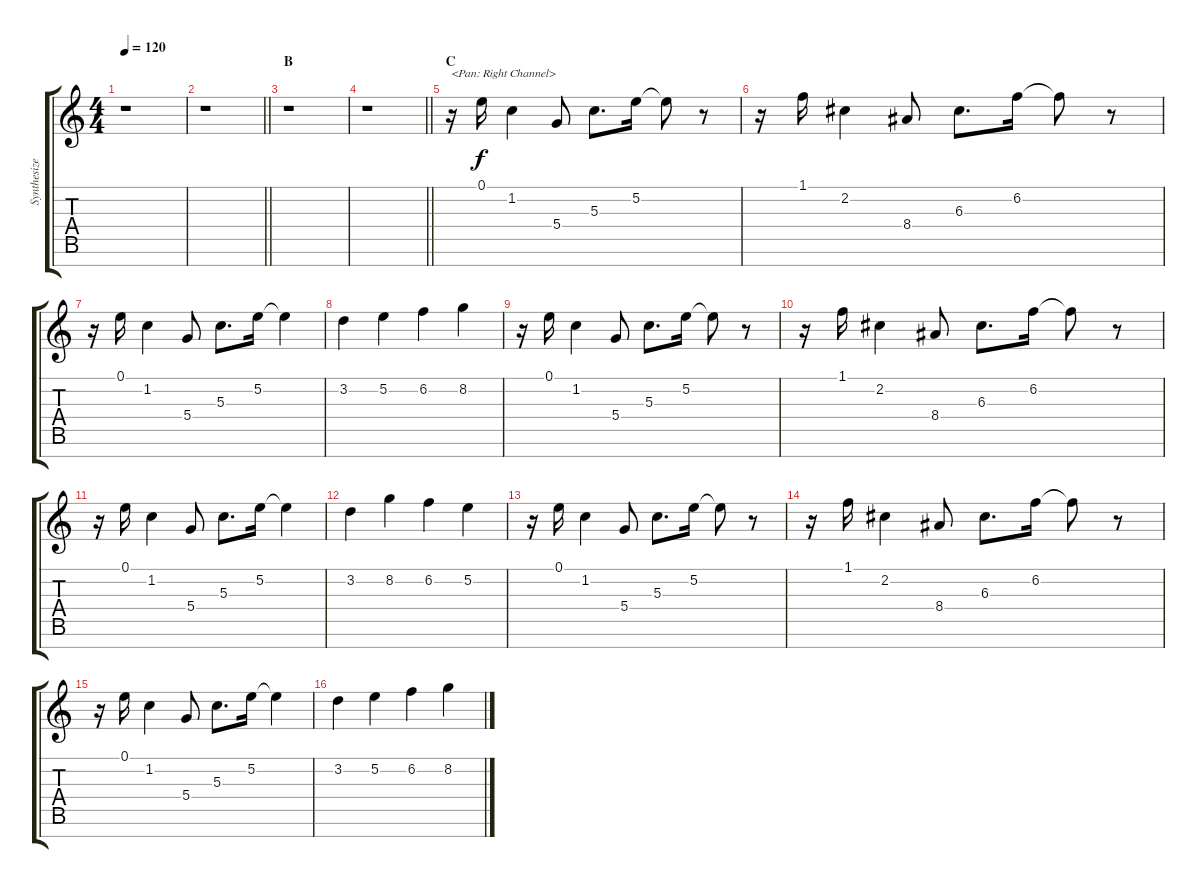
\track ("Synthesizer IV" "Synthesize") {instrument lead2sawtooth}
\staff {score tabs}
\tuning (E5 B4 G4 D4 A3 E3 B2) {hide}
\ts (4 4)
\tempo 120
\clef g2
\ks c
r.1{dy f} |
\barLineRight lightlight
r.1 |
\section ("" "B")
r.1 |
\barLineRight lightlight
r.1 |
\section ("" "C")
r.16{txt "<Pan: Right Channel>" balance 15} 0.1.16 1.2.4 5.4.8 5.3.8{d} 5.2.16 5.2{t}.8 r.8 |
r.16 1.1.16 2.2.4 8.4.8 6.3.8{d} 6.2.16 6.2{t}.8 r.8 |
r.16 0.1.16 1.2.4 5.4.8 5.3.8{d} 5.2.16 5.2{t}.4 |
3.2.4 5.2.4 6.2.4 8.2.4 |
r.16 0.1.16 1.2.4 5.4.8 5.3.8{d} 5.2.16 5.2{t}.8 r.8 |
r.16 1.1.16 2.2.4 8.4.8 6.3.8{d} 6.2.16 6.2{t}.8 r.8 |
r.16 0.1.16 1.2.4 5.4.8 5.3.8{d} 5.2.16 5.2{t}.4 |
3.2.4 8.2.4 6.2.4 5.2.4 |
r.16 0.1.16 1.2.4 5.4.8 5.3.8{d} 5.2.16 5.2{t}.8 r.8 |
r.16 1.1.16 2.2.4 8.4.8 6.3.8{d} 6.2.16 6.2{t}.8 r.8 |
r.16 0.1.16 1.2.4 5.4.8 5.3.8{d} 5.2.16 5.2{t}.4 |
3.2.4 5.2.4 6.2.4 8.2.4
